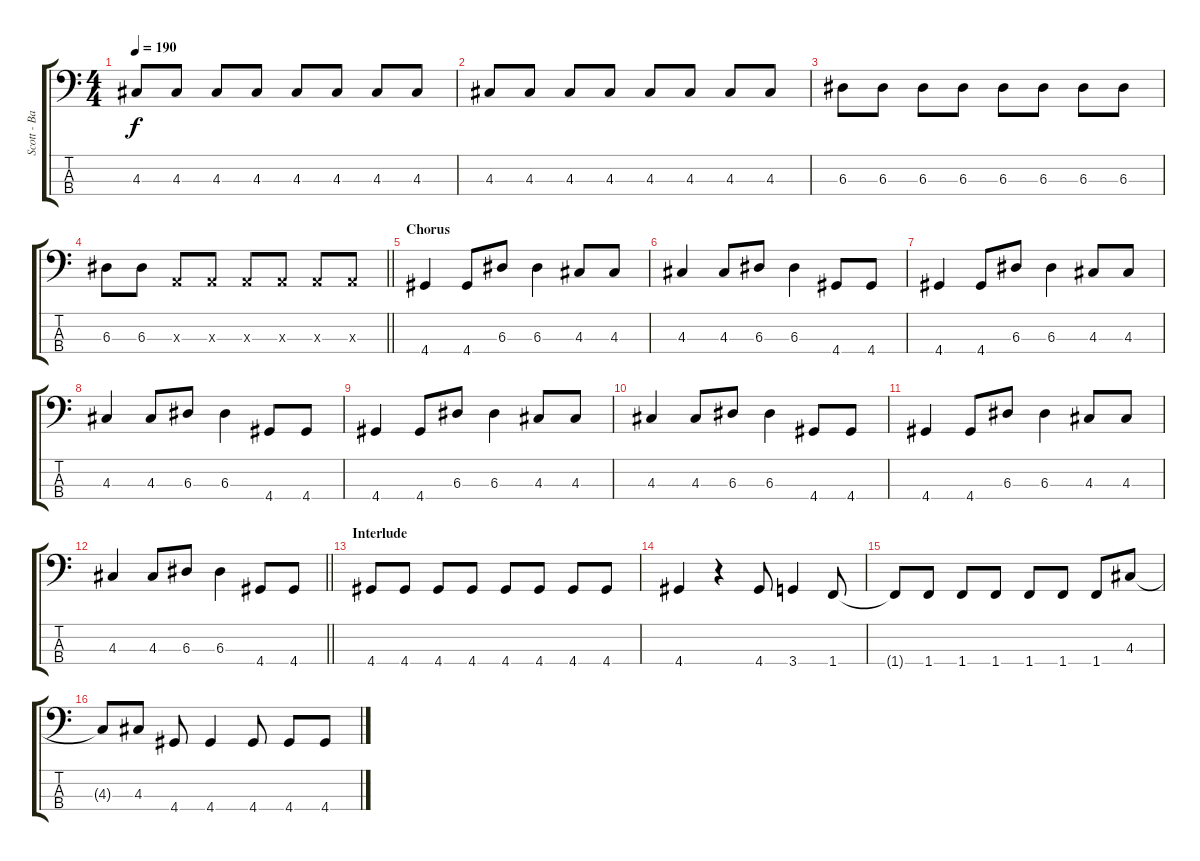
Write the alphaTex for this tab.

\track ("Scott - Bass" "Scott - Ba") {instrument electricbasspick}
\staff {score tabs}
\tuning (G2 D2 A1 E1) {hide}
\ts (4 4)
\tempo 190
\clef f4
\ks c
4.3.8{dy f} 4.3.8 4.3.8 4.3.8 4.3.8 4.3.8 4.3.8 4.3.8 |
4.3.8 4.3.8 4.3.8 4.3.8 4.3.8 4.3.8 4.3.8 4.3.8 |
6.3.8 6.3.8 6.3.8 6.3.8 6.3.8 6.3.8 6.3.8 6.3.8 |
\barLineRight lightlight
6.3.8 6.3.8 0.3{x}.8 0.3{x}.8 0.3{x}.8 0.3{x}.8 0.3{x}.8 0.3{x}.8 |
\section ("" "Chorus")
4.4.4 4.4.8 6.3.8 6.3.4 4.3.8 4.3.8 |
4.3.4 4.3.8 6.3.8 6.3.4 4.4.8 4.4.8 |
4.4.4 4.4.8 6.3.8 6.3.4 4.3.8 4.3.8 |
4.3.4 4.3.8 6.3.8 6.3.4 4.4.8 4.4.8 |
4.4.4 4.4.8 6.3.8 6.3.4 4.3.8 4.3.8 |
4.3.4 4.3.8 6.3.8 6.3.4 4.4.8 4.4.8 |
4.4.4 4.4.8 6.3.8 6.3.4 4.3.8 4.3.8 |
\barLineRight lightlight
4.3.4 4.3.8 6.3.8 6.3.4 4.4.8 4.4.8 |
\section ("" "Interlude")
4.4.8 4.4.8 4.4.8 4.4.8 4.4.8 4.4.8 4.4.8 4.4.8 |
4.4.4 r.4 4.4.8 3.4.4 1.4.8 |
1.4{t}.8 1.4.8 1.4.8 1.4.8 1.4.8 1.4.8 1.4.8 4.3.8 |
4.3{t}.8 4.3.8 4.4.8 4.4.4 4.4.8 4.4.8 4.4.8
